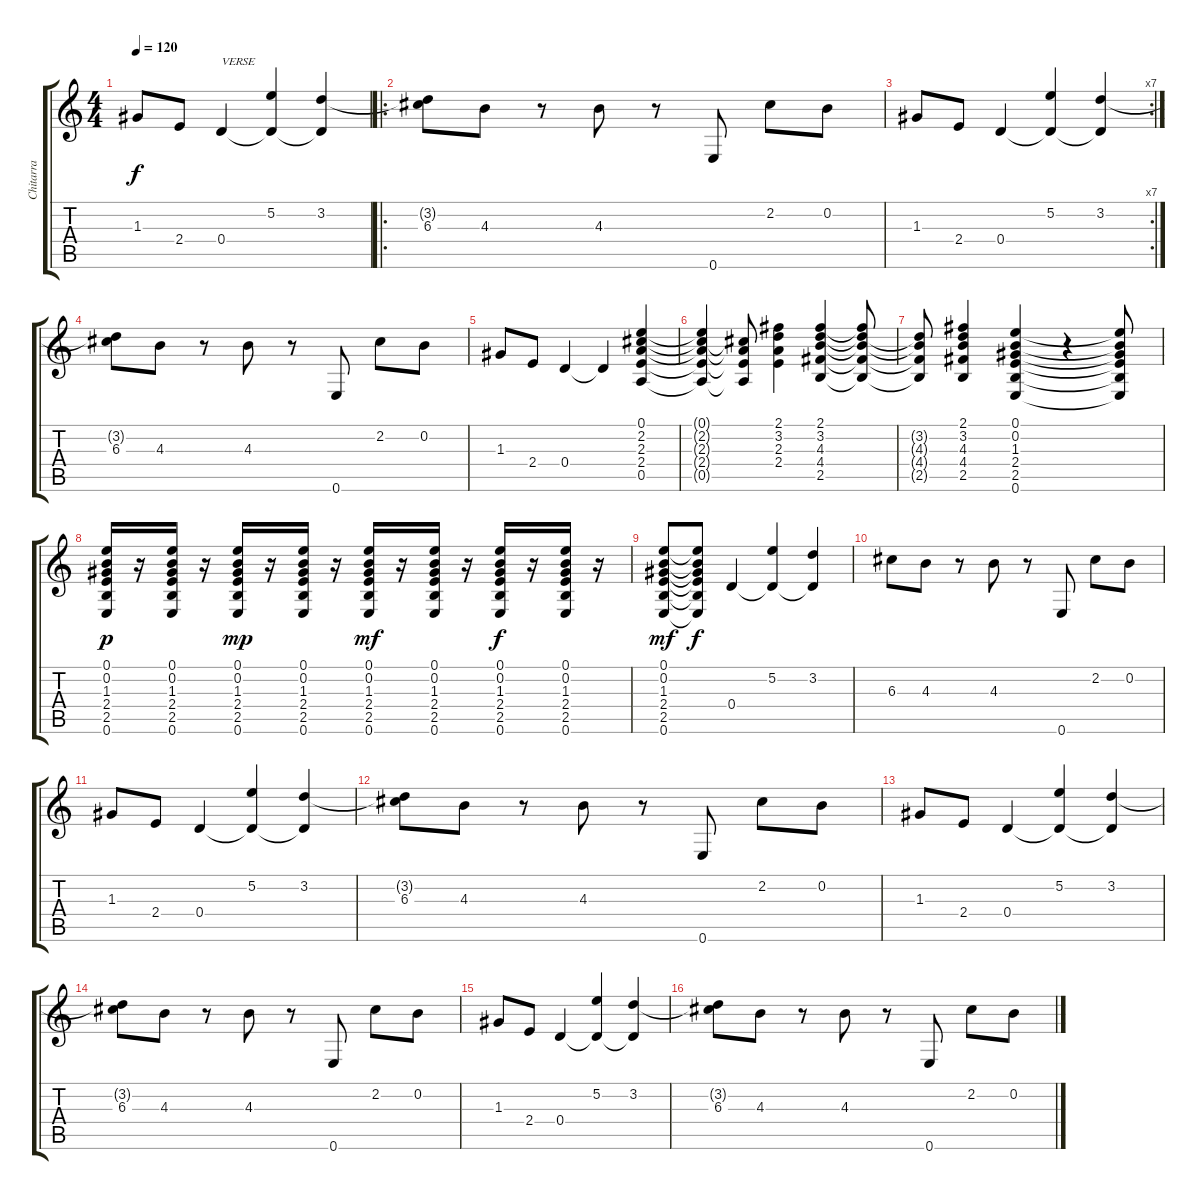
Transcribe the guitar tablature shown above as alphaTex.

\track ("Chitarra" "Chitarra") {instrument distortionguitar}
\staff {score tabs}
\tuning (E4 B3 G3 D3 A2 E2) {hide}
\ts (4 4)
\tempo 120
\clef g2
\ks c
1.3.8{dy f} 2.4.8 0.4.4{txt "VERSE"} (5.2 0.4{t}).4 (3.2 0.4{t}).4 |
\ro
(3.2{t} 6.3).8 4.3.8 r.8 4.3.8 r.8 0.6.8 2.2.8 0.2.8 |
\rc 7
1.3.8 2.4.8 0.4.4 (5.2 0.4{t}).4 (3.2 0.4{t}).4 |
(3.2{t} 6.3).8 4.3.8 r.8 4.3.8 r.8 0.6.8 2.2.8 0.2.8 |
1.3.8 2.4.8 0.4.4 0.4{t}.4 (0.1 2.2 2.3 2.4 0.5).4{volume 11 instrument overdrivenguitar} |
(0.1{t} 2.2{t} 2.3{t} 2.4{t} 0.5{t}).4 (2.2{t} 2.3{t} 2.4{t} 0.5{t}).8 (2.1 3.2 2.3 2.4).4 (2.1 3.2 4.3 4.4 2.5).4 (2.1{t} 3.2{t} 4.3{t} 4.4{t} 2.5{t}).8 |
(3.2{t} 4.3{t} 4.4{t} 2.5{t}).8 (2.1 3.2 4.3 4.4 2.5).4 (0.1 0.2 1.3 2.4 2.5 0.6).4 r.4 (0.1{t} 0.2{t} 1.3{t} 2.4{t} 2.5{t} 0.6{t}).8 |
(0.1 0.2 1.3 2.4 2.5 0.6).16{dy p} r.16 (0.1 0.2 1.3 2.4 2.5 0.6).16 r.16 (0.1 0.2 1.3 2.4 2.5 0.6).16{dy mp} r.16 (0.1 0.2 1.3 2.4 2.5 0.6).16 r.16 (0.1 0.2 1.3 2.4 2.5 0.6).16{dy mf} r.16 (0.1 0.2 1.3 2.4 2.5 0.6).16 r.16 (0.1 0.2 1.3 2.4 2.5 0.6).16{dy f} r.16 (0.1 0.2 1.3 2.4 2.5 0.6).16 r.16 |
(0.1 0.2 1.3 2.4 2.5 0.6).8{dy mf} (0.1{t} 0.2{t} 1.3{t} 2.4{t} 2.5{t} 0.6{t}).8{dy f} 0.4.4{volume 15 instrument distortionguitar} (5.2 0.4{t}).4 (3.2 0.4{t}).4 |
6.3.8 4.3.8 r.8 4.3.8 r.8 0.6.8 2.2.8 0.2.8 |
1.3.8 2.4.8 0.4.4 (5.2 0.4{t}).4 (3.2 0.4{t}).4 |
(3.2{t} 6.3).8 4.3.8 r.8 4.3.8 r.8 0.6.8 2.2.8 0.2.8 |
1.3.8 2.4.8 0.4.4 (5.2 0.4{t}).4 (3.2 0.4{t}).4 |
(3.2{t} 6.3).8 4.3.8 r.8 4.3.8 r.8 0.6.8 2.2.8 0.2.8 |
1.3.8 2.4.8 0.4.4 (5.2 0.4{t}).4 (3.2 0.4{t}).4 |
(3.2{t} 6.3).8 4.3.8 r.8 4.3.8 r.8 0.6.8 2.2.8 0.2.8
